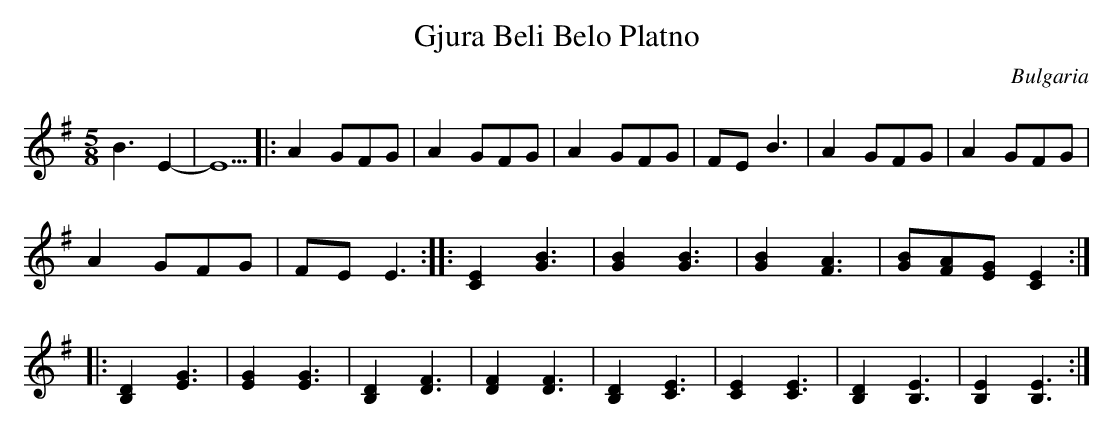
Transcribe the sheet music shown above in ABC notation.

X:1
T: Gjura Beli Belo Platno
O: Bulgaria
M: 5/8
L: 1/8
K: Em
B3E2-|E5|:A2GFG|A2GFG|A2GFG|FEB3 |A2GFG|A2GFG|
A2GFG|FEE3 :||: [C2E2][G3B3]|[G2B2][G3B3]|[G2B2][F3A3]|[GB][FA][EG][C2E2]:|
|:[B,2D2][E3G3]|[E2G2][E3G3]|[B,2D2][D3F3]|\
[D2F2][D3F3]|[B,2D2][C3E3]|[C2E2][C3E3]|[B,2D2][B,3E3]|[B,2E2][B,3E3]:|
